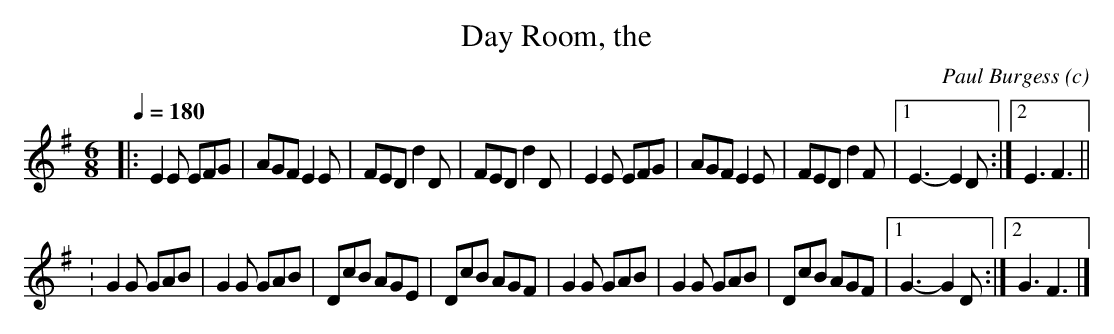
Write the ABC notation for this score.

X:1
T:Day Room, the
M:6/8
L:1/8
Q:1/4=180
C:Paul Burgess (c)
K:G
|:E2E EFG|AGF E2E|FED d2D|FED d2D|
E2E EFG|AGF E2E|FED d2F|1E3- E2D:|2E3 F3||!
:G2G GAB|G2G GAB|DcB AGE|DcB AGF|
G2G GAB|G2G GAB|DcB AGF|1G3- G2D:|2G3 F3|]
